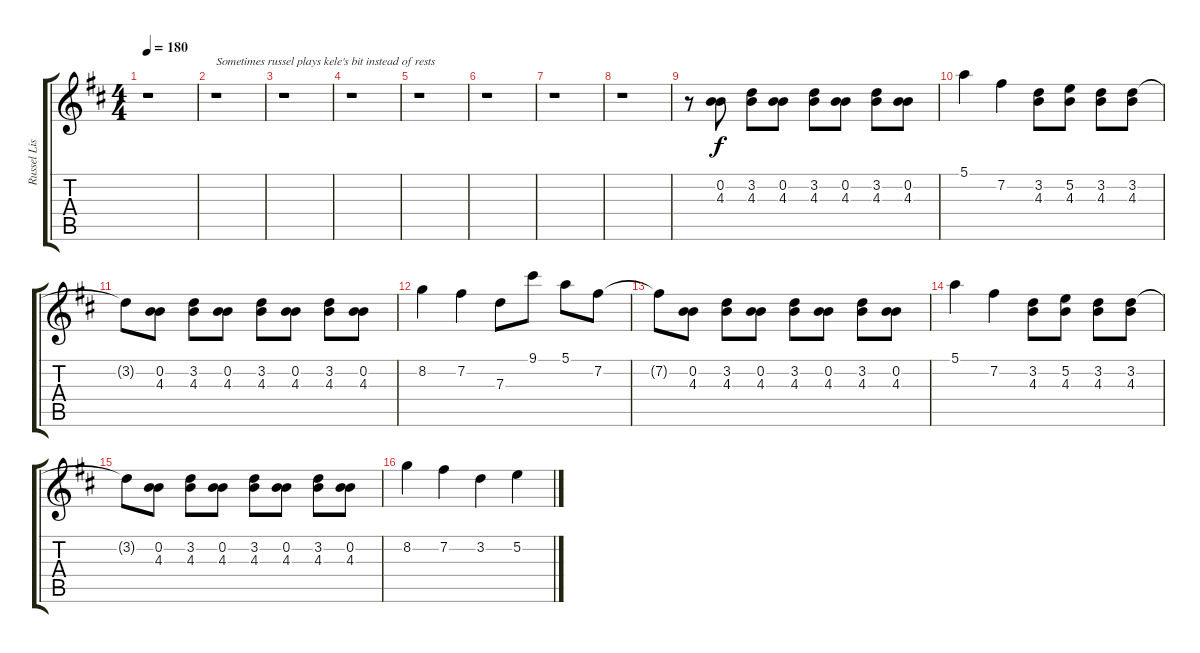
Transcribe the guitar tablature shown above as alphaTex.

\track ("Russel Lissack" "Russel Lis") {instrument overdrivenguitar}
\staff {score tabs}
\tuning (E4 B3 G3 D3 A2 E2) {hide}
\ts (4 4)
\tempo 180
\clef g2
\ks d
r.1{dy f} |
r.1{txt "Sometimes russel plays kele's bit instead of rests"} |
r.1 |
r.1 |
r.1 |
r.1 |
r.1 |
r.1 |
r.8 (0.2 4.3).8 (3.2 4.3).8 (0.2 4.3).8 (3.2 4.3).8 (0.2 4.3).8 (3.2 4.3).8 (0.2 4.3).8 |
5.1.4 7.2.4 (3.2 4.3).8 (5.2 4.3).8 (3.2 4.3).8 (3.2 4.3).8 |
3.2{t}.8 (0.2 4.3).8 (3.2 4.3).8 (0.2 4.3).8 (3.2 4.3).8 (0.2 4.3).8 (3.2 4.3).8 (0.2 4.3).8 |
8.2.4 7.2.4 7.3.8 9.1.8 5.1.8 7.2.8 |
7.2{t}.8 (0.2 4.3).8 (3.2 4.3).8 (0.2 4.3).8 (3.2 4.3).8 (0.2 4.3).8 (3.2 4.3).8 (0.2 4.3).8 |
5.1.4 7.2.4 (3.2 4.3).8 (5.2 4.3).8 (3.2 4.3).8 (3.2 4.3).8 |
3.2{t}.8 (0.2 4.3).8 (3.2 4.3).8 (0.2 4.3).8 (3.2 4.3).8 (0.2 4.3).8 (3.2 4.3).8 (0.2 4.3).8 |
8.2.4 7.2.4 3.2.4 5.2.4
